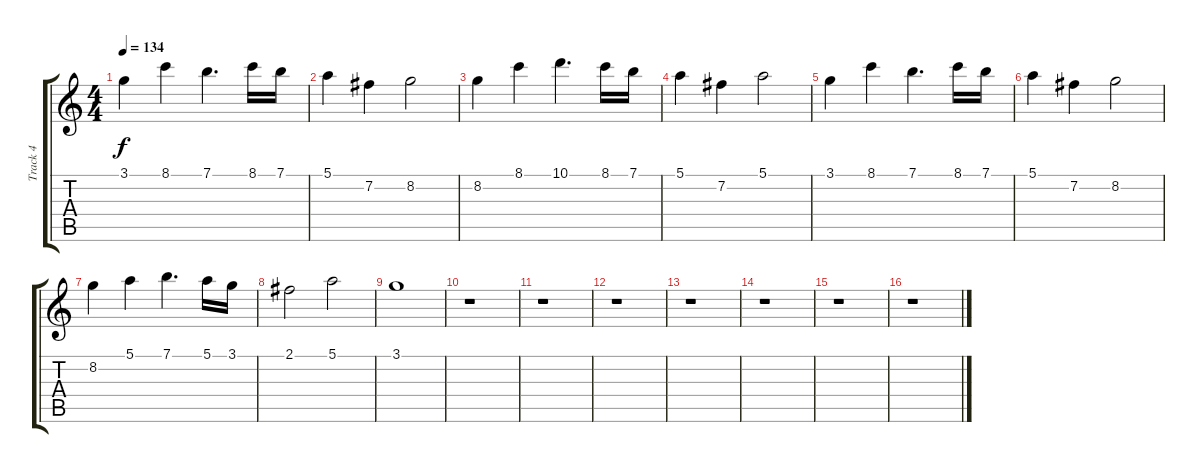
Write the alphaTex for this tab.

\track ("Track 4" "Track 4") {instrument distortionguitar}
\staff {score tabs}
\tuning (E4 B3 G3 D3 A2 E2) {hide}
\ts (4 4)
\tempo 134
\clef g2
\ks c
3.1.4{dy f} 8.1.4 7.1.4{d} 8.1.16 7.1.16 |
5.1.4 7.2.4 8.2.2 |
8.2.4 8.1.4 10.1.4{d} 8.1.16 7.1.16 |
5.1.4 7.2.4 5.1.2 |
3.1.4 8.1.4 7.1.4{d} 8.1.16 7.1.16 |
5.1.4 7.2.4 8.2.2 |
8.2.4 5.1.4 7.1.4{d} 5.1.16 3.1.16 |
2.1.2 5.1.2 |
3.1.1 |
r.1 |
r.1 |
r.1 |
r.1 |
r.1 |
r.1 |
r.1
